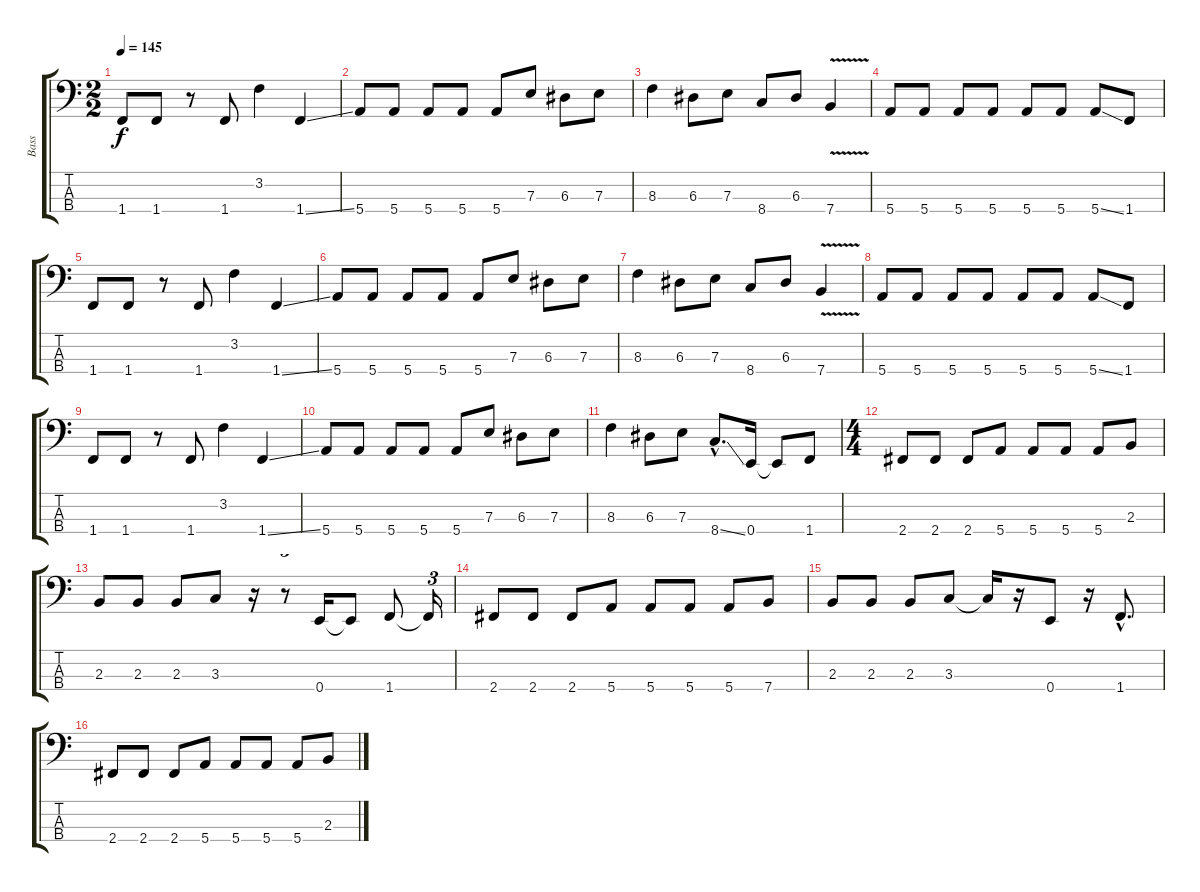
\track ("Bass" "Bass") {instrument electricbasspick}
\staff {score tabs}
\tuning (G2 D2 A1 E1) {hide}
\ts (2 2)
\tempo 145
\clef f4
\ks c
1.4.8{dy f} 1.4.8 r.8 1.4.8 3.2.4 1.4{ss}.4 |
5.4.8 5.4.8 5.4.8 5.4.8 5.4.8 7.3.8 6.3.8 7.3.8 |
8.3.4 6.3.8 7.3.8 8.4.8 6.3.8 7.4{v}.4 |
5.4.8 5.4.8 5.4.8 5.4.8 5.4.8 5.4.8 5.4{ss}.8 1.4.8 |
1.4.8 1.4.8 r.8 1.4.8 3.2.4 1.4{ss}.4 |
5.4.8 5.4.8 5.4.8 5.4.8 5.4.8 7.3.8 6.3.8 7.3.8 |
8.3.4 6.3.8 7.3.8 8.4.8 6.3.8 7.4{v}.4 |
5.4.8 5.4.8 5.4.8 5.4.8 5.4.8 5.4.8 5.4{ss}.8 1.4.8 |
1.4.8 1.4.8 r.8 1.4.8 3.2.4 1.4{ss}.4 |
5.4.8 5.4.8 5.4.8 5.4.8 5.4.8 7.3.8 6.3.8 7.3.8 |
8.3.4 6.3.8 7.3.8 8.4{ss hac}.8{d} 0.4.16 0.4{t}.8 1.4.8 |
\ts (4 4)
2.4.8 2.4.8 2.4.8 5.4.8 5.4.8 5.4.8 5.4.8 2.3.8 |
2.3.8 2.3.8 2.3.8 3.3.8 r.16 r.8{tu (3 2)} 0.4.16 0.4{t}.8 1.4.8 1.4{t}.16{tu (3 2)} |
2.4.8 2.4.8 2.4.8 5.4.8 5.4.8 5.4.8 5.4.8 7.4.8 |
2.3.8 2.3.8 2.3.8 3.3.8 3.3{t}.16 r.16 0.4.8 r.16 1.4{hac}.8{d} |
2.4.8 2.4.8 2.4.8 5.4.8 5.4.8 5.4.8 5.4.8 2.3.8
